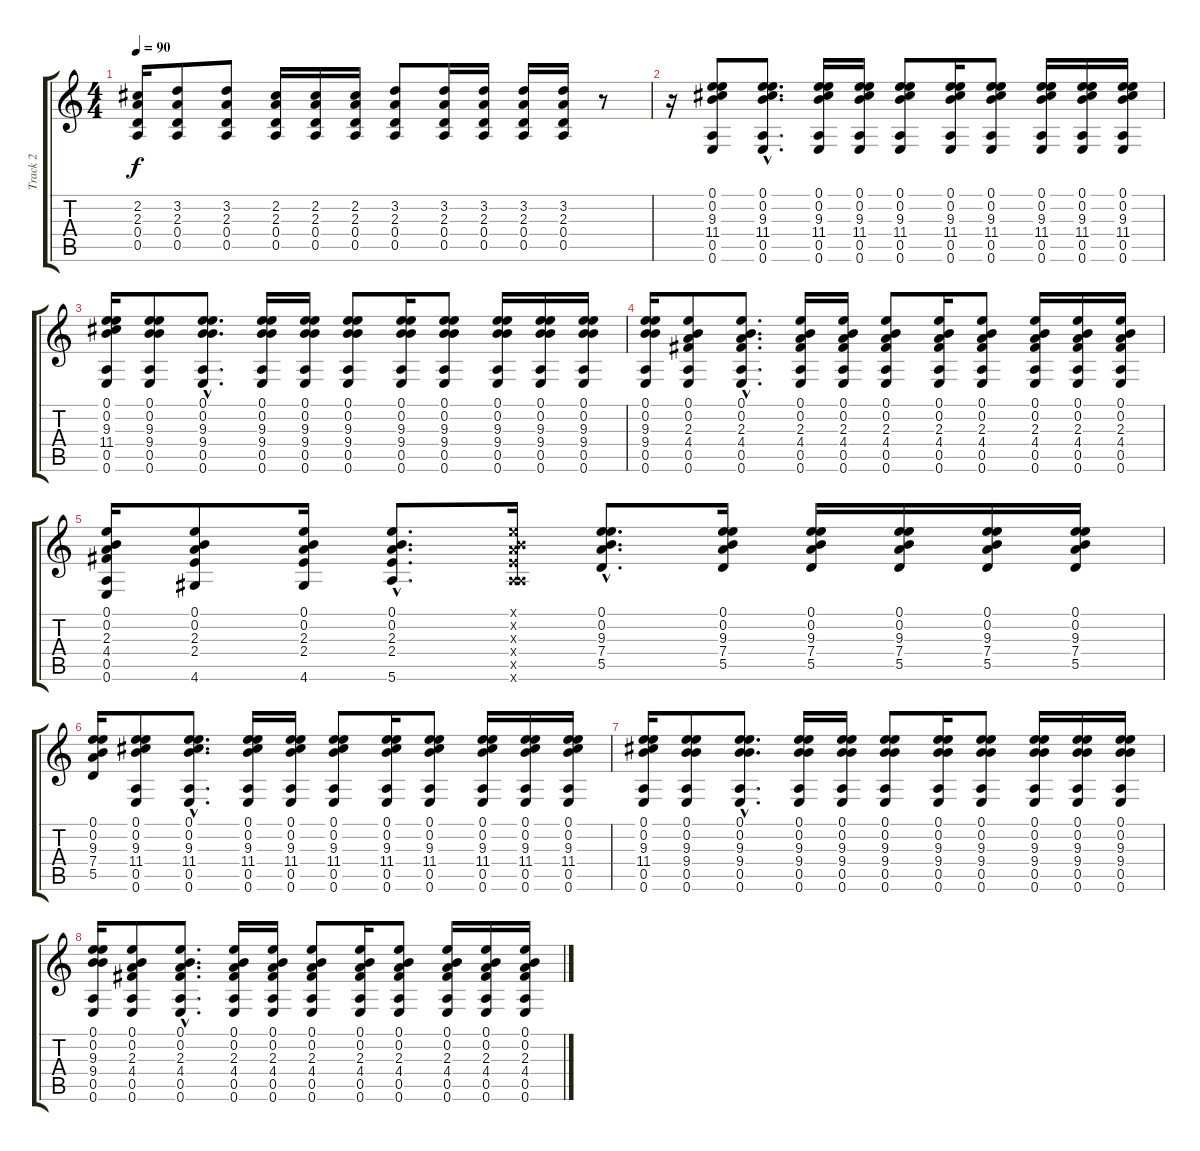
\track ("Track 2" "Track 2") {instrument acousticguitarsteel}
\staff {score tabs}
\tuning (E4 B3 G3 D3 A2 E2) {hide}
\ts (4 4)
\tempo 90
\clef g2
\ks c
(2.2{t} 2.3{t} 0.4{t} 0.5{t}).16{dy f} (3.2 2.3 0.4 0.5).8 (3.2 2.3 0.4 0.5).8 (2.2 2.3 0.4 0.5).16 (2.2 2.3 0.4 0.5).16 (2.2 2.3 0.4 0.5).16 (3.2 2.3 0.4 0.5).8 (3.2 2.3 0.4 0.5).16 (3.2 2.3 0.4 0.5).16 (3.2 2.3 0.4 0.5).16 (3.2 2.3 0.4 0.5).16 r.8 |
r.16 (0.1 0.2 9.3 11.4 0.5 0.6).8 (0.1{hac} 0.2{hac} 9.3{hac} 11.4{hac} 0.5{hac} 0.6{hac}).8{d} (0.1 0.2 9.3 11.4 0.5 0.6).16 (0.1 0.2 9.3 11.4 0.5 0.6).16 (0.1 0.2 9.3 11.4 0.5 0.6).8 (0.1 0.2 9.3 11.4 0.5 0.6).16 (0.1 0.2 9.3 11.4 0.5 0.6).8 (0.1 0.2 9.3 11.4 0.5 0.6).16 (0.1 0.2 9.3 11.4 0.5 0.6).16 (0.1 0.2 9.3 11.4 0.5 0.6).16 |
(0.1 0.2 9.3 11.4 0.5 0.6).16 (0.1 0.2 9.3 9.4 0.5 0.6).8 (0.1{hac} 0.2{hac} 9.3{hac} 9.4{hac} 0.5{hac} 0.6{hac}).8{d} (0.1 0.2 9.3 9.4 0.5 0.6).16 (0.1 0.2 9.3 9.4 0.5 0.6).16 (0.1 0.2 9.3 9.4 0.5 0.6).8 (0.1 0.2 9.3 9.4 0.5 0.6).16 (0.1 0.2 9.3 9.4 0.5 0.6).8 (0.1 0.2 9.3 9.4 0.5 0.6).16 (0.1 0.2 9.3 9.4 0.5 0.6).16 (0.1 0.2 9.3 9.4 0.5 0.6).16 |
(0.1 0.2 9.3 9.4 0.5 0.6).16 (0.1 0.2 2.3 4.4 0.5 0.6).8 (0.1{hac} 0.2{hac} 2.3{hac} 4.4{hac} 0.5{hac} 0.6{hac}).8{d} (0.1 0.2 2.3 4.4 0.5 0.6).16 (0.1 0.2 2.3 4.4 0.5 0.6).16 (0.1 0.2 2.3 4.4 0.5 0.6).8 (0.1 0.2 2.3 4.4 0.5 0.6).16 (0.1 0.2 2.3 4.4 0.5 0.6).8 (0.1 0.2 2.3 4.4 0.5 0.6).16 (0.1 0.2 2.3 4.4 0.5 0.6).16 (0.1 0.2 2.3 4.4 0.5 0.6).16 |
(0.1 0.2 2.3 4.4 0.5 0.6).16 (0.1 0.2 2.3 2.4 4.6).8 (0.1 0.2 2.3 2.4 4.6).16 (0.1{hac} 0.2{hac} 2.3{hac} 2.4{hac} 5.6{hac}).8{d} (0.1{x} 0.2{x} 2.3{x} 2.4{x} 0.5{x} 5.6{x}).16 (0.1{hac} 0.2{hac} 9.3{hac} 7.4{hac} 5.5{hac}).8{d} (0.1 0.2 9.3 7.4 5.5).16 (0.1 0.2 9.3 7.4 5.5).16 (0.1 0.2 9.3 7.4 5.5).16 (0.1 0.2 9.3 7.4 5.5).16 (0.1 0.2 9.3 7.4 5.5).16 |
(0.1 0.2 9.3 7.4 5.5).16 (0.1 0.2 9.3 11.4 0.5 0.6).8 (0.1{hac} 0.2{hac} 9.3{hac} 11.4{hac} 0.5{hac} 0.6{hac}).8{d} (0.1 0.2 9.3 11.4 0.5 0.6).16 (0.1 0.2 9.3 11.4 0.5 0.6).16 (0.1 0.2 9.3 11.4 0.5 0.6).8 (0.1 0.2 9.3 11.4 0.5 0.6).16 (0.1 0.2 9.3 11.4 0.5 0.6).8 (0.1 0.2 9.3 11.4 0.5 0.6).16 (0.1 0.2 9.3 11.4 0.5 0.6).16 (0.1 0.2 9.3 11.4 0.5 0.6).16 |
(0.1 0.2 9.3 11.4 0.5 0.6).16 (0.1 0.2 9.3 9.4 0.5 0.6).8 (0.1{hac} 0.2{hac} 9.3{hac} 9.4{hac} 0.5{hac} 0.6{hac}).8{d} (0.1 0.2 9.3 9.4 0.5 0.6).16 (0.1 0.2 9.3 9.4 0.5 0.6).16 (0.1 0.2 9.3 9.4 0.5 0.6).8 (0.1 0.2 9.3 9.4 0.5 0.6).16 (0.1 0.2 9.3 9.4 0.5 0.6).8 (0.1 0.2 9.3 9.4 0.5 0.6).16 (0.1 0.2 9.3 9.4 0.5 0.6).16 (0.1 0.2 9.3 9.4 0.5 0.6).16 |
(0.1 0.2 9.3 9.4 0.5 0.6).16 (0.1 0.2 2.3 4.4 0.5 0.6).8 (0.1{hac} 0.2{hac} 2.3{hac} 4.4{hac} 0.5{hac} 0.6{hac}).8{d} (0.1 0.2 2.3 4.4 0.5 0.6).16 (0.1 0.2 2.3 4.4 0.5 0.6).16 (0.1 0.2 2.3 4.4 0.5 0.6).8 (0.1 0.2 2.3 4.4 0.5 0.6).16 (0.1 0.2 2.3 4.4 0.5 0.6).8 (0.1 0.2 2.3 4.4 0.5 0.6).16 (0.1 0.2 2.3 4.4 0.5 0.6).16 (0.1 0.2 2.3 4.4 0.5 0.6).16
